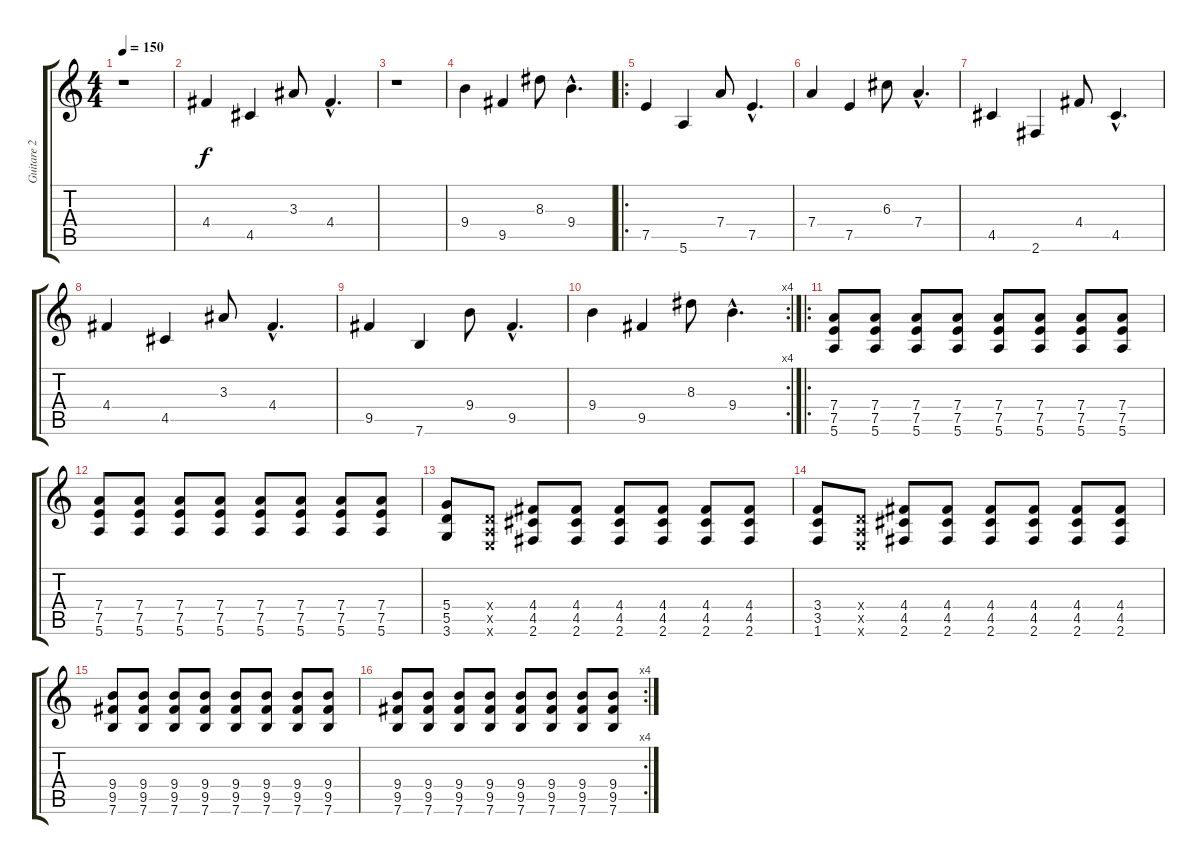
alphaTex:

\track ("Guitare 2" "Guitare 2") {instrument distortionguitar}
\staff {score tabs}
\tuning (E4 B3 G3 D3 A2 E2) {hide}
\ts (4 4)
\tempo 150
\clef g2
\ks c
r.1{dy f} |
4.4.4 4.5.4 3.3.8 4.4{hac}.4{d} |
r.1 |
9.4.4 9.5.4 8.3.8 9.4{hac}.4{d} |
\ro
7.5.4 5.6.4 7.4.8 7.5{hac}.4{d} |
7.4.4 7.5.4 6.3.8 7.4{hac}.4{d} |
4.5.4 2.6.4 4.4.8 4.5{hac}.4{d} |
4.4.4 4.5.4 3.3.8 4.4{hac}.4{d} |
9.5.4 7.6.4 9.4.8 9.5{hac}.4{d} |
\rc 4
9.4.4 9.5.4 8.3.8 9.4{hac}.4{d} |
\ro
(7.4 7.5 5.6).8 (7.4 7.5 5.6).8 (7.4 7.5 5.6).8 (7.4 7.5 5.6).8 (7.4 7.5 5.6).8 (7.4 7.5 5.6).8 (7.4 7.5 5.6).8 (7.4 7.5 5.6).8 |
(7.4 7.5 5.6).8 (7.4 7.5 5.6).8 (7.4 7.5 5.6).8 (7.4 7.5 5.6).8 (7.4 7.5 5.6).8 (7.4 7.5 5.6).8 (7.4 7.5 5.6).8 (7.4 7.5 5.6).8 |
(5.4 5.5 3.6).8 (0.4{x} 0.5{x} 0.6{x}).8 (4.4 4.5 2.6).8 (4.4 4.5 2.6).8 (4.4 4.5 2.6).8 (4.4 4.5 2.6).8 (4.4 4.5 2.6).8 (4.4 4.5 2.6).8 |
(3.4 3.5 1.6).8 (0.4{x} 0.5{x} 0.6{x}).8 (4.4 4.5 2.6).8 (4.4 4.5 2.6).8 (4.4 4.5 2.6).8 (4.4 4.5 2.6).8 (4.4 4.5 2.6).8 (4.4 4.5 2.6).8 |
(9.4 9.5 7.6).8 (9.4 9.5 7.6).8 (9.4 9.5 7.6).8 (9.4 9.5 7.6).8 (9.4 9.5 7.6).8 (9.4 9.5 7.6).8 (9.4 9.5 7.6).8 (9.4 9.5 7.6).8 |
\rc 4
(9.4 9.5 7.6).8 (9.4 9.5 7.6).8 (9.4 9.5 7.6).8 (9.4 9.5 7.6).8 (9.4 9.5 7.6).8 (9.4 9.5 7.6).8 (9.4 9.5 7.6).8 (9.4 9.5 7.6).8
